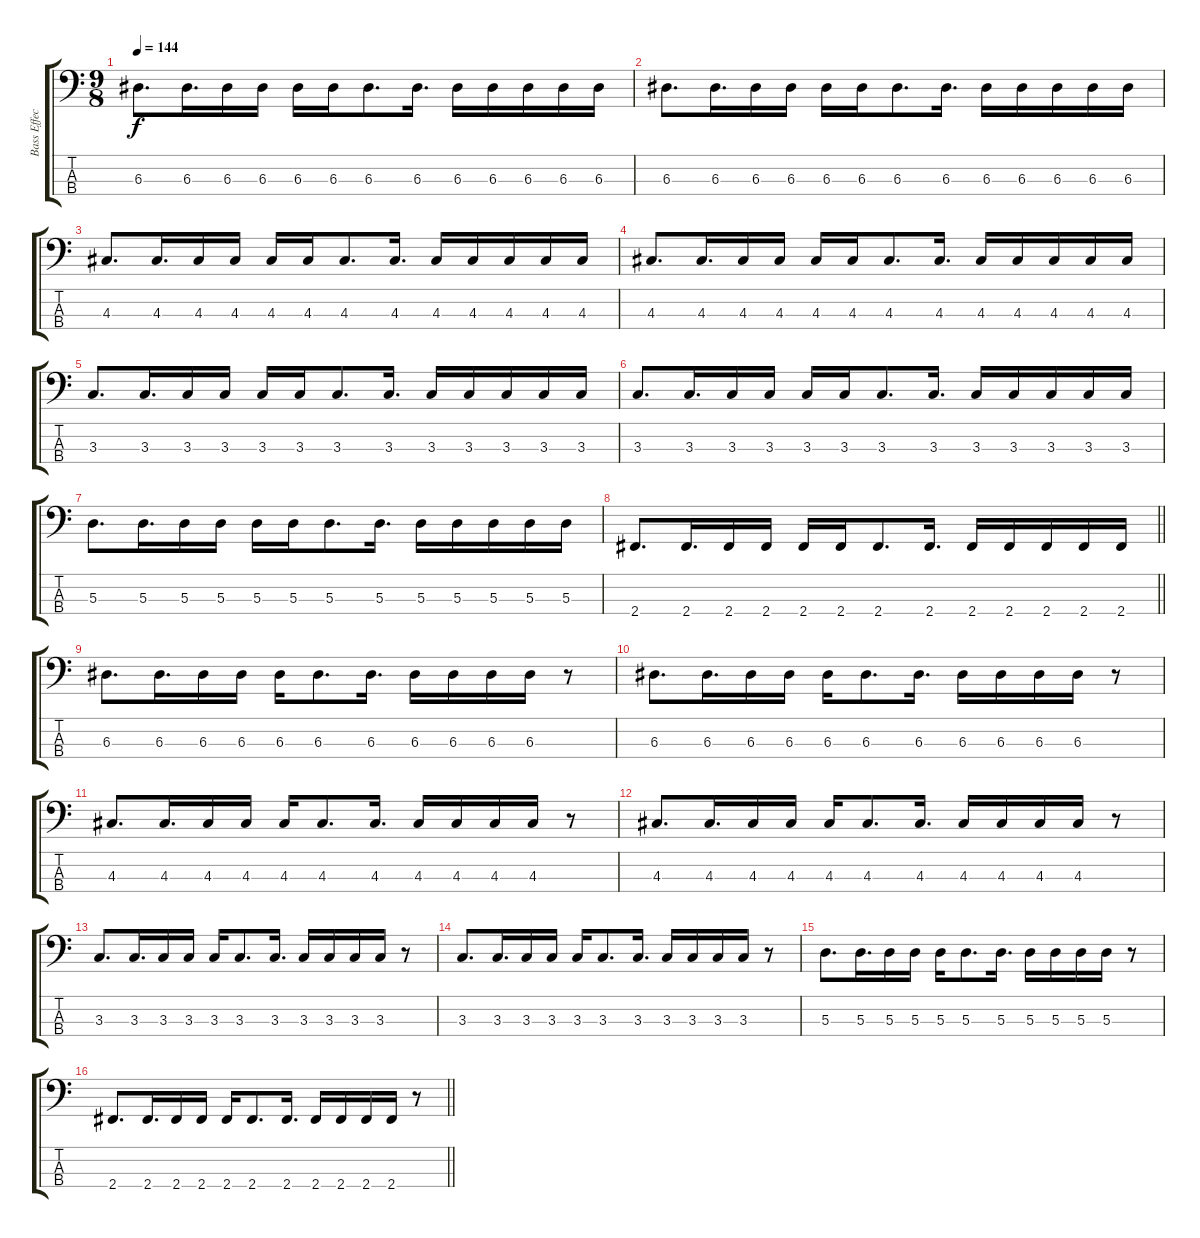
\track ("Bass Effect (RSE)" "Bass Effec") {instrument overdrivenguitar}
\staff {score tabs}
\tuning (G2 D2 A1 E1) {hide}
\ts (9 8)
\tempo 144
\clef f4
\ks c
6.3.8{d dy f} 6.3.16{d} 6.3.16 6.3.16 6.3.16 6.3.16 6.3.8{d} 6.3.16{d} 6.3.16 6.3.16 6.3.16 6.3.16 6.3.16 |
6.3.8{d} 6.3.16{d} 6.3.16 6.3.16 6.3.16 6.3.16 6.3.8{d} 6.3.16{d} 6.3.16 6.3.16 6.3.16 6.3.16 6.3.16 |
4.3.8{d} 4.3.16{d} 4.3.16 4.3.16 4.3.16 4.3.16 4.3.8{d} 4.3.16{d} 4.3.16 4.3.16 4.3.16 4.3.16 4.3.16 |
4.3.8{d} 4.3.16{d} 4.3.16 4.3.16 4.3.16 4.3.16 4.3.8{d} 4.3.16{d} 4.3.16 4.3.16 4.3.16 4.3.16 4.3.16 |
3.3.8{d} 3.3.16{d} 3.3.16 3.3.16 3.3.16 3.3.16 3.3.8{d} 3.3.16{d} 3.3.16 3.3.16 3.3.16 3.3.16 3.3.16 |
3.3.8{d} 3.3.16{d} 3.3.16 3.3.16 3.3.16 3.3.16 3.3.8{d} 3.3.16{d} 3.3.16 3.3.16 3.3.16 3.3.16 3.3.16 |
5.3.8{d} 5.3.16{d} 5.3.16 5.3.16 5.3.16 5.3.16 5.3.8{d} 5.3.16{d} 5.3.16 5.3.16 5.3.16 5.3.16 5.3.16 |
\barLineRight lightlight
2.4.8{d} 2.4.16{d} 2.4.16 2.4.16 2.4.16 2.4.16 2.4.8{d} 2.4.16{d} 2.4.16 2.4.16 2.4.16 2.4.16 2.4.16 |
6.3.8{d} 6.3.16{d} 6.3.16 6.3.16 6.3.16 6.3.8{d} 6.3.16{d} 6.3.16 6.3.16 6.3.16 6.3.16 r.8 |
6.3.8{d} 6.3.16{d} 6.3.16 6.3.16 6.3.16 6.3.8{d} 6.3.16{d} 6.3.16 6.3.16 6.3.16 6.3.16 r.8 |
4.3.8{d} 4.3.16{d} 4.3.16 4.3.16 4.3.16 4.3.8{d} 4.3.16{d} 4.3.16 4.3.16 4.3.16 4.3.16 r.8 |
4.3.8{d} 4.3.16{d} 4.3.16 4.3.16 4.3.16 4.3.8{d} 4.3.16{d} 4.3.16 4.3.16 4.3.16 4.3.16 r.8 |
3.3.8{d} 3.3.16{d} 3.3.16 3.3.16 3.3.16 3.3.8{d} 3.3.16{d} 3.3.16 3.3.16 3.3.16 3.3.16 r.8 |
3.3.8{d} 3.3.16{d} 3.3.16 3.3.16 3.3.16 3.3.8{d} 3.3.16{d} 3.3.16 3.3.16 3.3.16 3.3.16 r.8 |
5.3.8{d} 5.3.16{d} 5.3.16 5.3.16 5.3.16 5.3.8{d} 5.3.16{d} 5.3.16 5.3.16 5.3.16 5.3.16 r.8 |
\barLineRight lightlight
2.4.8{d} 2.4.16{d} 2.4.16 2.4.16 2.4.16 2.4.8{d} 2.4.16{d} 2.4.16 2.4.16 2.4.16 2.4.16 r.8
